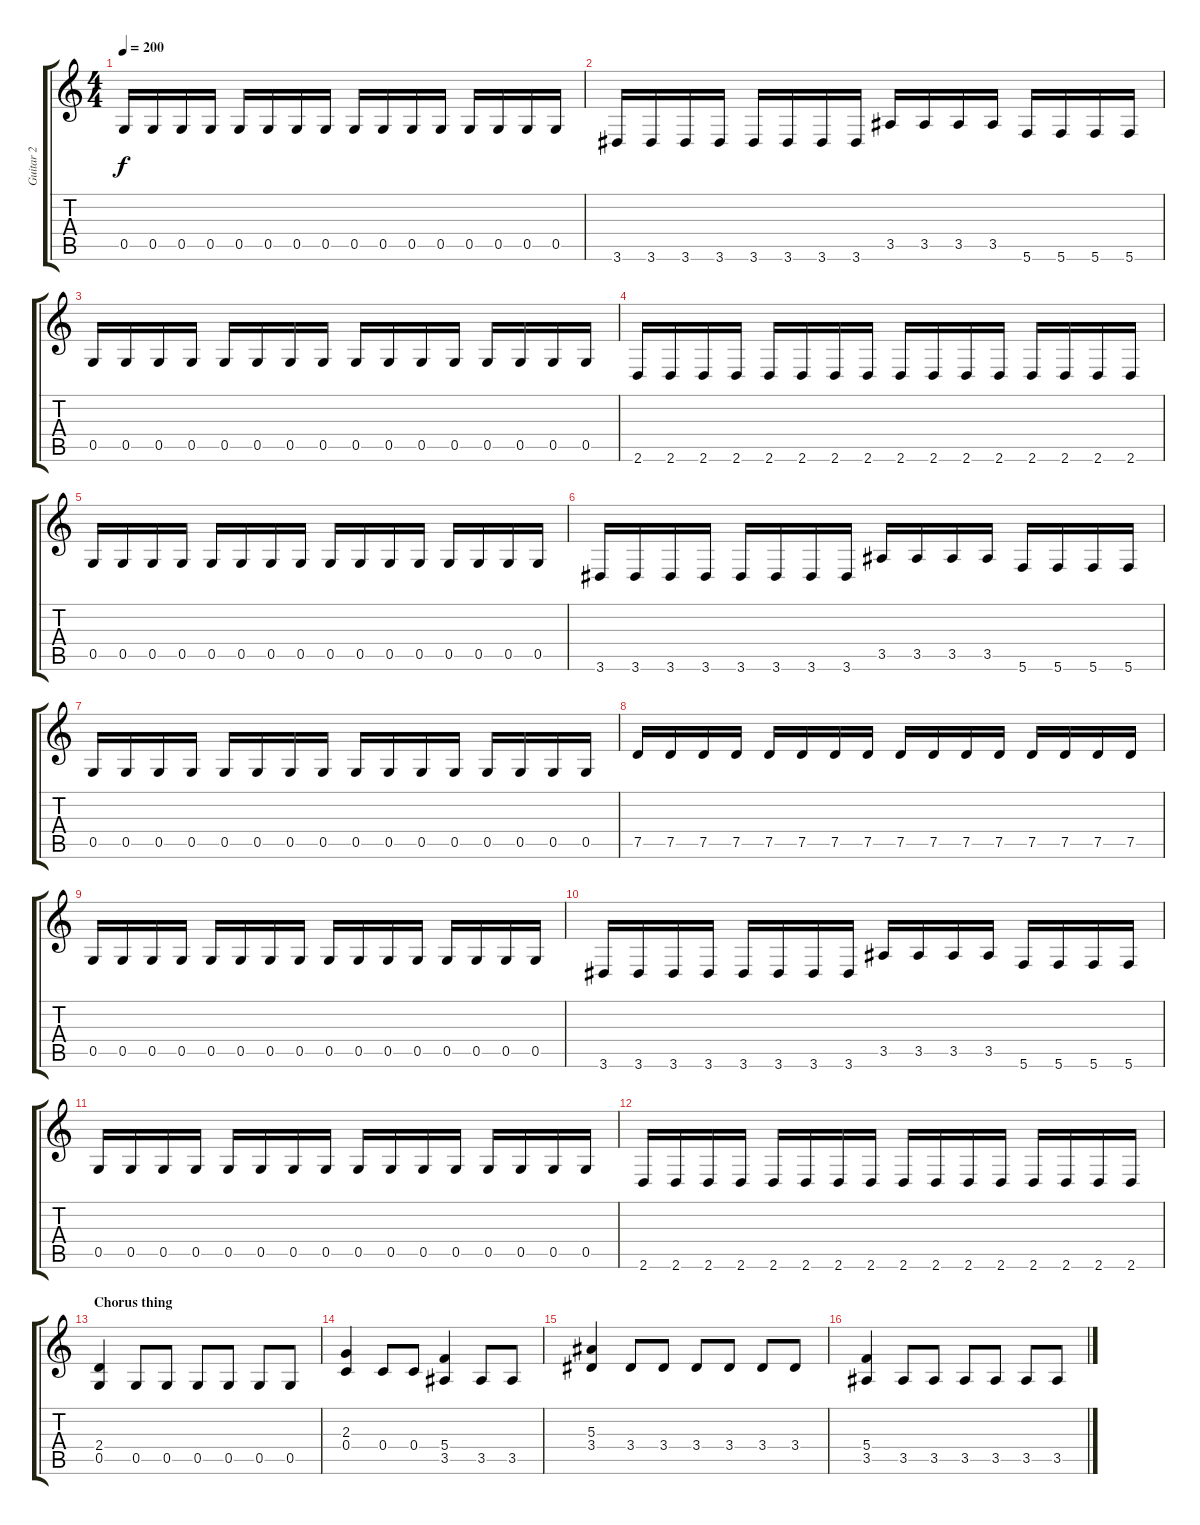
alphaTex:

\track ("Guitar 2" "Guitar 2") {instrument distortionguitar}
\staff {score tabs}
\tuning (D4 A3 F3 C3 G2 C2) {hide}
\ts (4 4)
\tempo 200
\clef g2
\ks c
0.5.16{dy f} 0.5.16 0.5.16 0.5.16 0.5.16 0.5.16 0.5.16 0.5.16 0.5.16 0.5.16 0.5.16 0.5.16 0.5.16 0.5.16 0.5.16 0.5.16 |
3.6.16 3.6.16 3.6.16 3.6.16 3.6.16 3.6.16 3.6.16 3.6.16 3.5.16 3.5.16 3.5.16 3.5.16 5.6.16 5.6.16 5.6.16 5.6.16 |
0.5.16 0.5.16 0.5.16 0.5.16 0.5.16 0.5.16 0.5.16 0.5.16 0.5.16 0.5.16 0.5.16 0.5.16 0.5.16 0.5.16 0.5.16 0.5.16 |
2.6.16 2.6.16 2.6.16 2.6.16 2.6.16 2.6.16 2.6.16 2.6.16 2.6.16 2.6.16 2.6.16 2.6.16 2.6.16 2.6.16 2.6.16 2.6.16 |
0.5.16 0.5.16 0.5.16 0.5.16 0.5.16 0.5.16 0.5.16 0.5.16 0.5.16 0.5.16 0.5.16 0.5.16 0.5.16 0.5.16 0.5.16 0.5.16 |
3.6.16 3.6.16 3.6.16 3.6.16 3.6.16 3.6.16 3.6.16 3.6.16 3.5.16 3.5.16 3.5.16 3.5.16 5.6.16 5.6.16 5.6.16 5.6.16 |
0.5.16 0.5.16 0.5.16 0.5.16 0.5.16 0.5.16 0.5.16 0.5.16 0.5.16 0.5.16 0.5.16 0.5.16 0.5.16 0.5.16 0.5.16 0.5.16 |
7.5.16 7.5.16 7.5.16 7.5.16 7.5.16 7.5.16 7.5.16 7.5.16 7.5.16 7.5.16 7.5.16 7.5.16 7.5.16 7.5.16 7.5.16 7.5.16 |
0.5.16 0.5.16 0.5.16 0.5.16 0.5.16 0.5.16 0.5.16 0.5.16 0.5.16 0.5.16 0.5.16 0.5.16 0.5.16 0.5.16 0.5.16 0.5.16 |
3.6.16 3.6.16 3.6.16 3.6.16 3.6.16 3.6.16 3.6.16 3.6.16 3.5.16 3.5.16 3.5.16 3.5.16 5.6.16 5.6.16 5.6.16 5.6.16 |
0.5.16 0.5.16 0.5.16 0.5.16 0.5.16 0.5.16 0.5.16 0.5.16 0.5.16 0.5.16 0.5.16 0.5.16 0.5.16 0.5.16 0.5.16 0.5.16 |
2.6.16 2.6.16 2.6.16 2.6.16 2.6.16 2.6.16 2.6.16 2.6.16 2.6.16 2.6.16 2.6.16 2.6.16 2.6.16 2.6.16 2.6.16 2.6.16 |
\section ("" "Chorus thing")
(2.4 0.5).4 0.5.8 0.5.8 0.5.8 0.5.8 0.5.8 0.5.8 |
(2.3 0.4).4 0.4.8 0.4.8 (5.4 3.5).4 3.5.8 3.5.8 |
(5.3 3.4).4 3.4.8 3.4.8 3.4.8 3.4.8 3.4.8 3.4.8 |
(5.4 3.5).4 3.5.8 3.5.8 3.5.8 3.5.8 3.5.8 3.5.8
